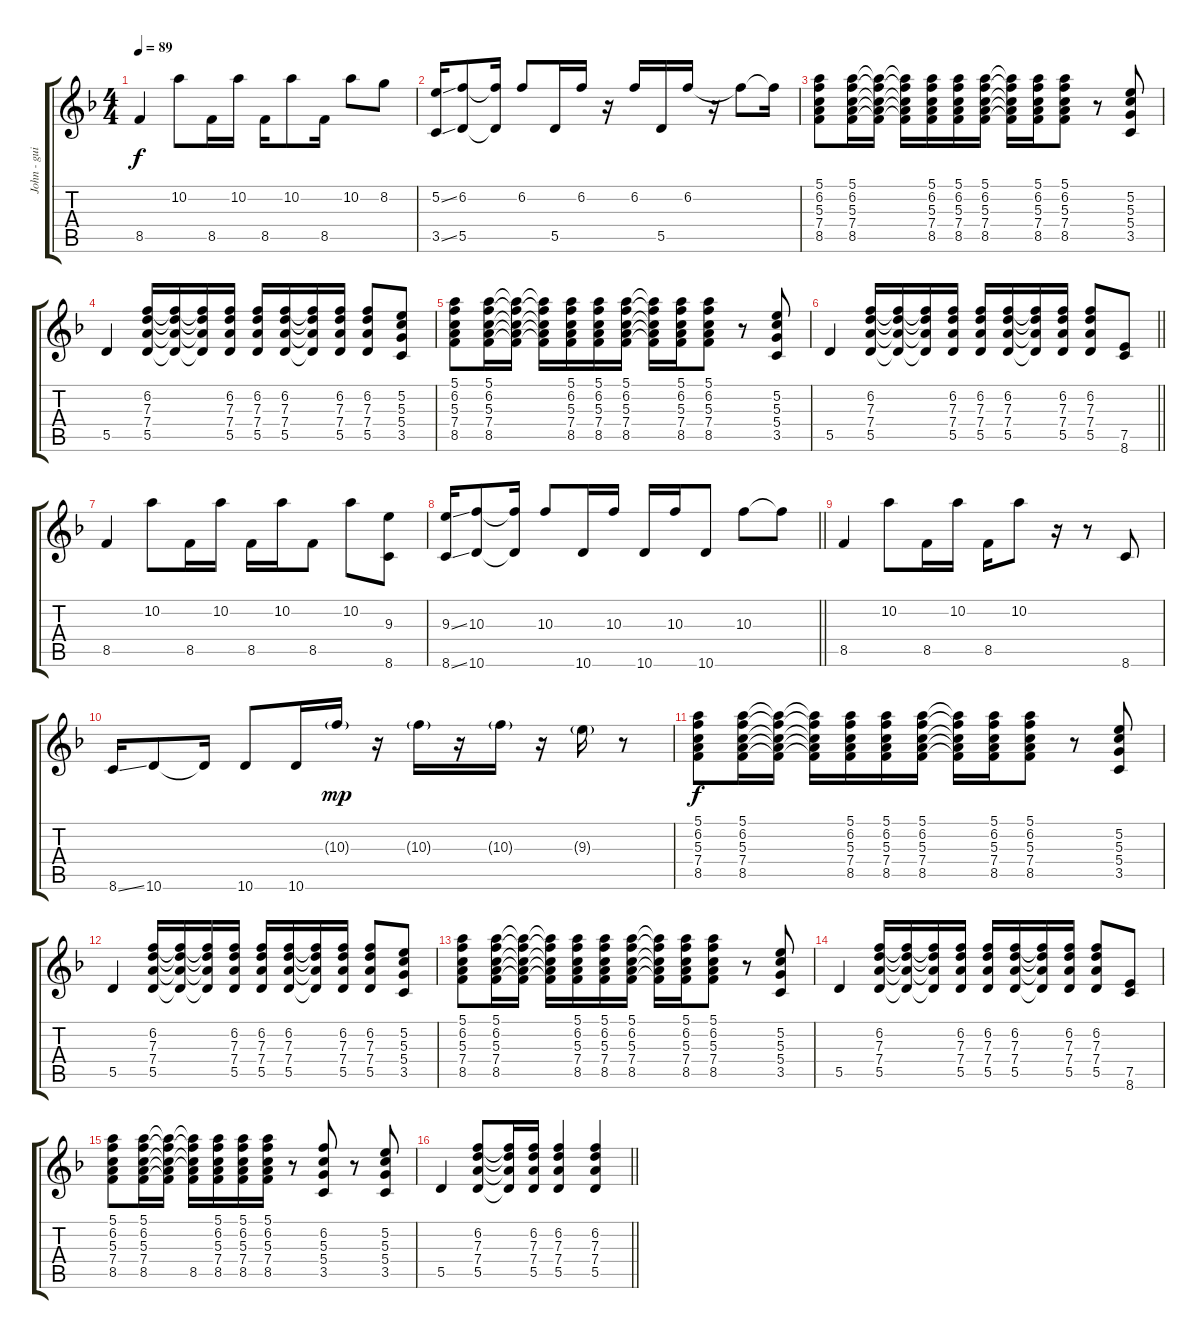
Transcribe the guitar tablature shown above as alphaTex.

\track ("John - guitar" "John - gui") {instrument electricguitarclean}
\staff {score tabs}
\tuning (E4 B3 G3 D3 A2 E2) {hide}
\ts (4 4)
\tempo 89
\clef g2
\ks f
8.5.4{dy f} 10.2.8 8.5.16 10.2.16 8.5.16 10.2.8 8.5.16 10.2.8 8.2.8 |
(5.2{ss} 3.5{ss}).16 (6.2 5.5).8 (6.2{t} 5.5{t}).16 6.2.8 5.5.16 6.2.16 r.16 6.2.16 5.5.16 6.2.16 r.16 6.2{t}.8 6.2{t}.16 |
(5.1 6.2 5.3 7.4 8.5).8{volume 10} (5.1 6.2 5.3 7.4 8.5).16 (5.1{t} 6.2{t} 5.3{t} 7.4{t} 8.5{t}).16 (5.1{t} 6.2{t} 5.3{t} 7.4{t} 8.5{t}).16 (5.1 6.2 5.3 7.4 8.5).16 (5.1 6.2 5.3 7.4 8.5).16 (5.1 6.2 5.3 7.4 8.5).16 (5.1{t} 6.2{t} 5.3{t} 7.4{t} 8.5{t}).16 (5.1 6.2 5.3 7.4 8.5).16 (5.1 6.2 5.3 7.4 8.5).8 r.8 (5.2 5.3 5.4 3.5).8 |
5.5.4 (6.2 7.3 7.4 5.5).16 (6.2{t} 7.3{t} 7.4{t} 5.5{t}).16 (6.2{t} 7.3{t} 7.4{t} 5.5{t}).16 (6.2 7.3 7.4 5.5).16 (6.2 7.3 7.4 5.5).16 (6.2 7.3 7.4 5.5).16 (6.2{t} 7.3{t} 7.4{t} 5.5{t}).16 (6.2 7.3 7.4 5.5).16 (6.2 7.3 7.4 5.5).8 (5.2 5.3 5.4 3.5).8 |
(5.1 6.2 5.3 7.4 8.5).8 (5.1 6.2 5.3 7.4 8.5).16 (5.1{t} 6.2{t} 5.3{t} 7.4{t} 8.5{t}).16 (5.1{t} 6.2{t} 5.3{t} 7.4{t} 8.5{t}).16 (5.1 6.2 5.3 7.4 8.5).16 (5.1 6.2 5.3 7.4 8.5).16 (5.1 6.2 5.3 7.4 8.5).16 (5.1{t} 6.2{t} 5.3{t} 7.4{t} 8.5{t}).16 (5.1 6.2 5.3 7.4 8.5).16 (5.1 6.2 5.3 7.4 8.5).8 r.8 (5.2 5.3 5.4 3.5).8 |
\barLineRight lightlight
5.5.4 (6.2 7.3 7.4 5.5).16 (6.2{t} 7.3{t} 7.4{t} 5.5{t}).16 (6.2{t} 7.3{t} 7.4{t} 5.5{t}).16 (6.2 7.3 7.4 5.5).16 (6.2 7.3 7.4 5.5).16 (6.2 7.3 7.4 5.5).16 (6.2{t} 7.3{t} 7.4{t} 5.5{t}).16 (6.2 7.3 7.4 5.5).16 (6.2 7.3 7.4 5.5).8 (7.5 8.6).8 |
8.5.4{volume 14} 10.2.8 8.5.16 10.2.16 8.5.16 10.2.16 8.5.8 10.2.8 (9.3 8.6).8 |
\barLineRight lightlight
(9.3{ss} 8.6{ss}).16 (10.3 10.6).8 (10.3{t} 10.6{t}).16 10.3.8 10.6.16 10.3.16 10.6.16 10.3.16 10.6.8 10.3.8 10.3{t}.8 |
8.5.4 10.2.8 8.5.16 10.2.16 8.5.16 10.2.8 r.16 r.8 8.6.8 |
8.6{ss}.16 10.6.8 10.6{t}.16 10.6.8 10.6.16 10.3{g}.16{dy mp} r.16 10.3{g}.16 r.16 10.3{g}.16 r.16 9.3{g}.16 r.8 |
(5.1 6.2 5.3 7.4 8.5).8{dy f volume 10} (5.1 6.2 5.3 7.4 8.5).16 (5.1{t} 6.2{t} 5.3{t} 7.4{t} 8.5{t}).16 (5.1{t} 6.2{t} 5.3{t} 7.4{t} 8.5{t}).16 (5.1 6.2 5.3 7.4 8.5).16 (5.1 6.2 5.3 7.4 8.5).16 (5.1 6.2 5.3 7.4 8.5).16 (5.1{t} 6.2{t} 5.3{t} 7.4{t} 8.5{t}).16 (5.1 6.2 5.3 7.4 8.5).16 (5.1 6.2 5.3 7.4 8.5).8 r.8 (5.2 5.3 5.4 3.5).8 |
5.5.4 (6.2 7.3 7.4 5.5).16 (6.2{t} 7.3{t} 7.4{t} 5.5{t}).16 (6.2{t} 7.3{t} 7.4{t} 5.5{t}).16 (6.2 7.3 7.4 5.5).16 (6.2 7.3 7.4 5.5).16 (6.2 7.3 7.4 5.5).16 (6.2{t} 7.3{t} 7.4{t} 5.5{t}).16 (6.2 7.3 7.4 5.5).16 (6.2 7.3 7.4 5.5).8 (5.2 5.3 5.4 3.5).8 |
(5.1 6.2 5.3 7.4 8.5).8 (5.1 6.2 5.3 7.4 8.5).16 (5.1{t} 6.2{t} 5.3{t} 7.4{t} 8.5{t}).16 (5.1{t} 6.2{t} 5.3{t} 7.4{t} 8.5{t}).16 (5.1 6.2 5.3 7.4 8.5).16 (5.1 6.2 5.3 7.4 8.5).16 (5.1 6.2 5.3 7.4 8.5).16 (5.1{t} 6.2{t} 5.3{t} 7.4{t} 8.5{t}).16 (5.1 6.2 5.3 7.4 8.5).16 (5.1 6.2 5.3 7.4 8.5).8 r.8 (5.2 5.3 5.4 3.5).8 |
5.5.4 (6.2 7.3 7.4 5.5).16 (6.2{t} 7.3{t} 7.4{t} 5.5{t}).16 (6.2{t} 7.3{t} 7.4{t} 5.5{t}).16 (6.2 7.3 7.4 5.5).16 (6.2 7.3 7.4 5.5).16 (6.2 7.3 7.4 5.5).16 (6.2{t} 7.3{t} 7.4{t} 5.5{t}).16 (6.2 7.3 7.4 5.5).16 (6.2 7.3 7.4 5.5).8 (7.5 8.6).8 |
(5.1 6.2 5.3 7.4 8.5).8 (5.1 6.2 5.3 7.4 8.5).16 (5.1{t} 6.2{t} 5.3{t} 7.4{t} 8.5{t}).16 (5.1{t} 6.2{t} 5.3{t} 7.4{t} 8.5).16 (5.1 6.2 5.3 7.4 8.5).16 (5.1 6.2 5.3 7.4 8.5).16 (5.1 6.2 5.3 7.4 8.5).16 r.8 (6.2 5.3 5.4 3.5).8 r.8 (5.2 5.3 5.4 3.5).8 |
\barLineRight lightlight
5.5.4 (6.2 7.3 7.4 5.5).8 (6.2{t} 7.3{t} 7.4{t} 5.5{t}).16 (6.2 7.3 7.4 5.5).16 (6.2 7.3 7.4 5.5).4 (6.2 7.3 7.4 5.5).4
